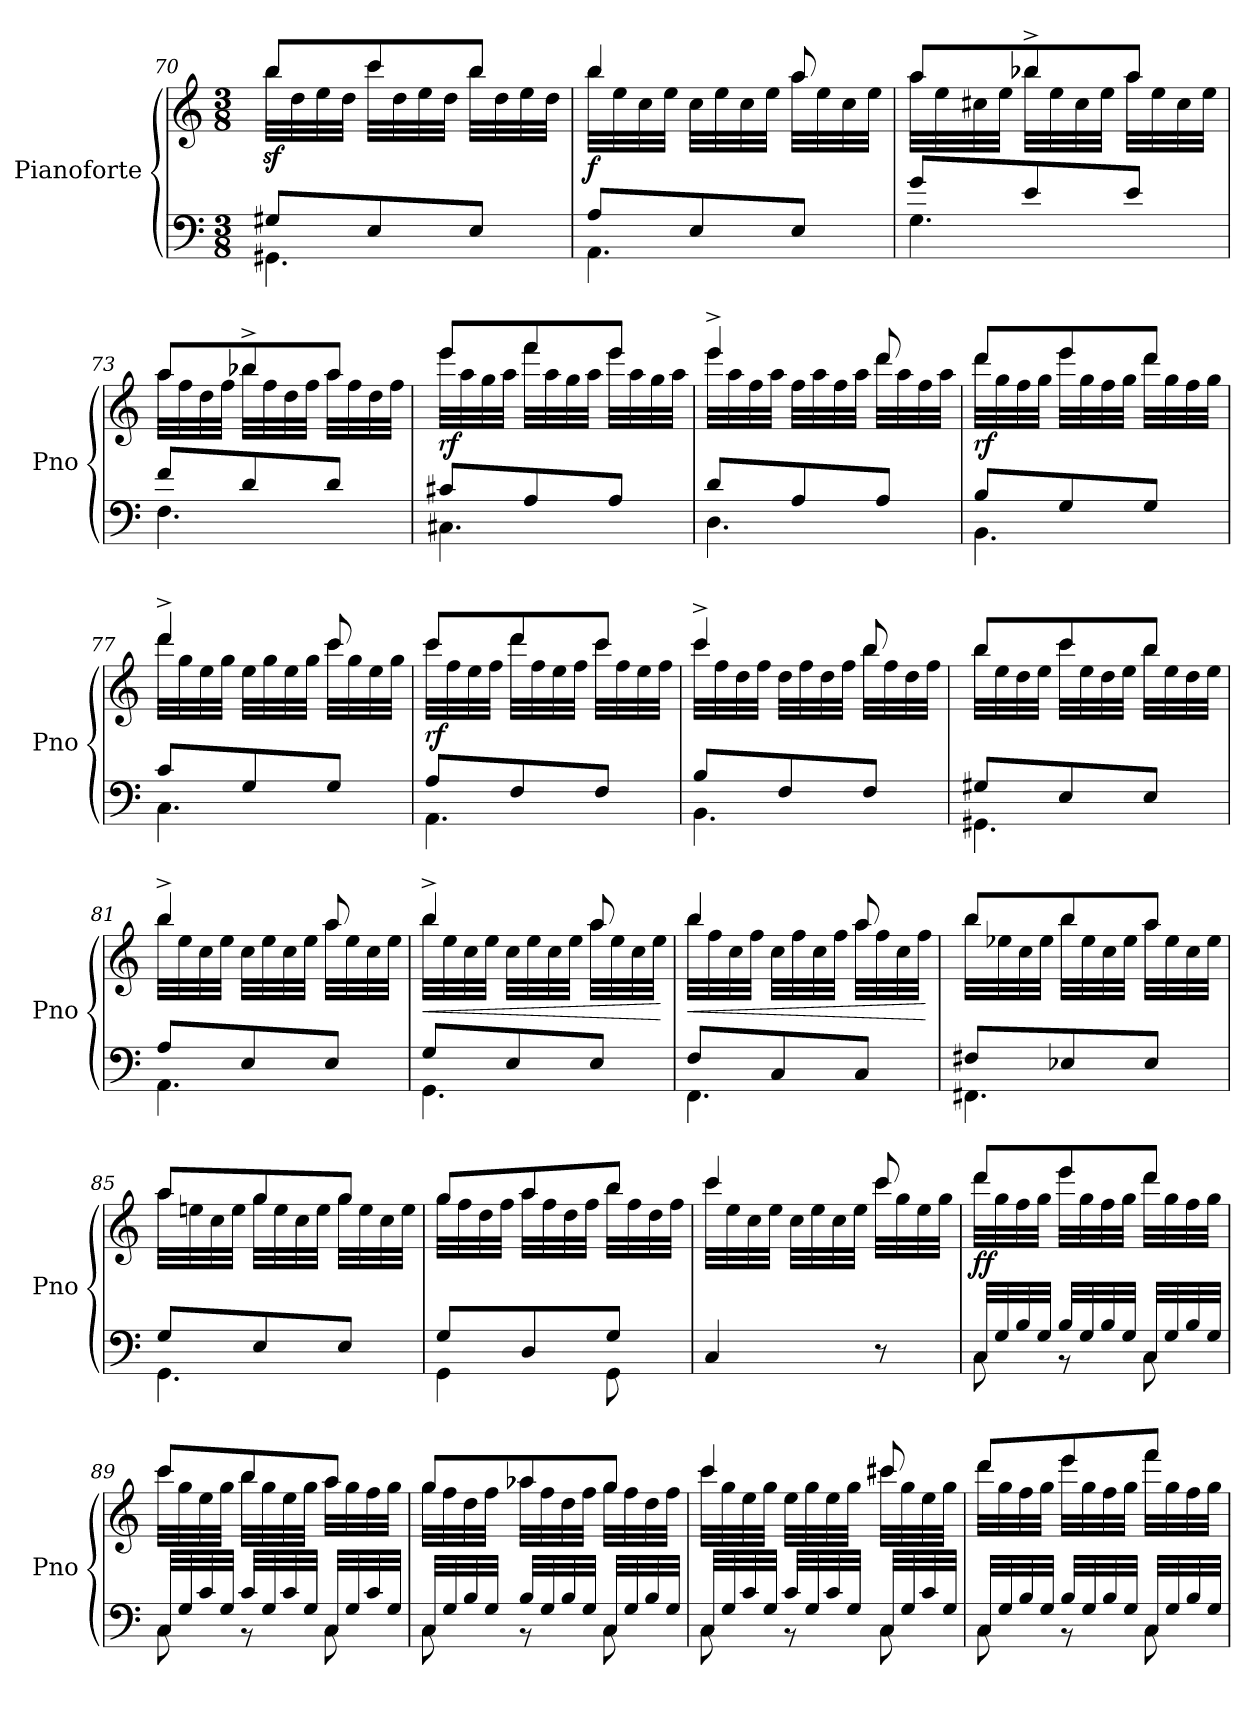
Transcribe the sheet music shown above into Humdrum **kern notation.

**kern	**kern	**dynam
*part2	*part1	*part1
*staff2	*staff1	*staff1
*I"Pianoforte	*I"Pianoforte	*
*I'Pno	*I'Pno	*
*clefF4	*clefG2	*
*k[]	*k[]	*
*C:	*C:	*
*M3/8	*M3/8	*
=70	=70	=70
*^	*^	*
8G#X/L	4.GG#X\	8bb/L	32bbz\LLL	.
.	.	.	32dd\	.
.	.	.	32ee\	.
.	.	.	32dd\JJJ	.
8E/	.	8ccc/	32ccc\LLL	.
.	.	.	32dd\	.
.	.	.	32ee\	.
.	.	.	32dd\JJJ	.
8E/J	.	8bb/J	32bb\LLL	.
.	.	.	32dd\	.
.	.	.	32ee\	.
.	.	.	32dd\JJJ	.
=71	=71	=71	=71	=71
8A/L	4.AA\	4bb/	32bb\LLL	f
.	.	.	32ee\	.
.	.	.	32cc\	.
.	.	.	32ee\JJJ	.
8E/	.	.	32cc\LLL	.
.	.	.	32ee\	.
.	.	.	32cc\	.
.	.	.	32ee\JJJ	.
8E/J	.	8aa/	32aa\LLL	.
.	.	.	32ee\	.
.	.	.	32cc\	.
.	.	.	32ee\JJJ	.
=72	=72	=72	=72	=72
8g/L	4.G\	8aa/L	32aa\LLL	.
.	.	.	32ee\	.
.	.	.	32cc#X\	.
.	.	.	32ee\JJJ	.
8e/	.	8bb-X^/	32bb-X\LLL	.
.	.	.	32ee\	.
.	.	.	32cc#\	.
.	.	.	32ee\JJJ	.
8e/J	.	8aa/J	32aa\LLL	.
.	.	.	32ee\	.
.	.	.	32cc#\	.
.	.	.	32ee\JJJ	.
=73	=73	=73	=73	=73
8f/L	4.F\	8aa/L	32aa\LLL	.
.	.	.	32ff\	.
.	.	.	32dd\	.
.	.	.	32ff\JJJ	.
8d/	.	8bb-X^/	32bb-X\LLL	.
.	.	.	32ff\	.
.	.	.	32dd\	.
.	.	.	32ff\JJJ	.
8d/J	.	8aa/J	32aa\LLL	.
.	.	.	32ff\	.
.	.	.	32dd\	.
.	.	.	32ff\JJJ	.
=74	=74	=74	=74	=74
8c#X/L	4.C#X\	8eee/L	32eee\LLL	rf
.	.	.	32aa\	.
.	.	.	32gg\	.
.	.	.	32aa\JJJ	.
8A/	.	8fff/	32fff\LLL	.
.	.	.	32aa\	.
.	.	.	32gg\	.
.	.	.	32aa\JJJ	.
8A/J	.	8eee/J	32eee\LLL	.
.	.	.	32aa\	.
.	.	.	32gg\	.
.	.	.	32aa\JJJ	.
=75	=75	=75	=75	=75
8d/L	4.D\	4eee^/	32eee\LLL	.
.	.	.	32aa\	.
.	.	.	32ff\	.
.	.	.	32aa\JJJ	.
8A/	.	.	32ff\LLL	.
.	.	.	32aa\	.
.	.	.	32ff\	.
.	.	.	32aa\JJJ	.
8A/J	.	8ddd/	32ddd\LLL	.
.	.	.	32aa\	.
.	.	.	32ff\	.
.	.	.	32aa\JJJ	.
=76	=76	=76	=76	=76
8B/L	4.BB\	8ddd/L	32ddd\LLL	rf
.	.	.	32gg\	.
.	.	.	32ff\	.
.	.	.	32gg\JJJ	.
8G/	.	8eee/	32eee\LLL	.
.	.	.	32gg\	.
.	.	.	32ff\	.
.	.	.	32gg\JJJ	.
8G/J	.	8ddd/J	32ddd\LLL	.
.	.	.	32gg\	.
.	.	.	32ff\	.
.	.	.	32gg\JJJ	.
=77	=77	=77	=77	=77
8c/L	4.C\	4ddd^/	32ddd\LLL	.
.	.	.	32gg\	.
.	.	.	32ee\	.
.	.	.	32gg\JJJ	.
8G/	.	.	32ee\LLL	.
.	.	.	32gg\	.
.	.	.	32ee\	.
.	.	.	32gg\JJJ	.
8G/J	.	8ccc/	32ccc\LLL	.
.	.	.	32gg\	.
.	.	.	32ee\	.
.	.	.	32gg\JJJ	.
=78	=78	=78	=78	=78
8A/L	4.AA\	8ccc/L	32ccc\LLL	rf
.	.	.	32ff\	.
.	.	.	32ee\	.
.	.	.	32ff\JJJ	.
8F/	.	8ddd/	32ddd\LLL	.
.	.	.	32ff\	.
.	.	.	32ee\	.
.	.	.	32ff\JJJ	.
8F/J	.	8ccc/J	32ccc\LLL	.
.	.	.	32ff\	.
.	.	.	32ee\	.
.	.	.	32ff\JJJ	.
=79	=79	=79	=79	=79
8B/L	4.BB\	4ccc^/	32ccc\LLL	.
.	.	.	32ff\	.
.	.	.	32dd\	.
.	.	.	32ff\JJJ	.
8F/	.	.	32dd\LLL	.
.	.	.	32ff\	.
.	.	.	32dd\	.
.	.	.	32ff\JJJ	.
8F/J	.	8bb/	32bb\LLL	.
.	.	.	32ff\	.
.	.	.	32dd\	.
.	.	.	32ff\JJJ	.
=80	=80	=80	=80	=80
8G#X/L	4.GG#X\	8bb/L	32bb\LLL	.
.	.	.	32ee\	.
.	.	.	32dd\	.
.	.	.	32ee\JJJ	.
8E/	.	8ccc/	32ccc\LLL	.
.	.	.	32ee\	.
.	.	.	32dd\	.
.	.	.	32ee\JJJ	.
8E/J	.	8bb/J	32bb\LLL	.
.	.	.	32ee\	.
.	.	.	32dd\	.
.	.	.	32ee\JJJ	.
=81	=81	=81	=81	=81
8A/L	4.AA\	4bb^/	32bb\LLL	.
.	.	.	32ee\	.
.	.	.	32cc\	.
.	.	.	32ee\JJJ	.
8E/	.	.	32cc\LLL	.
.	.	.	32ee\	.
.	.	.	32cc\	.
.	.	.	32ee\JJJ	.
8E/J	.	8aa/	32aa\LLL	.
.	.	.	32ee\	.
.	.	.	32cc\	.
.	.	.	32ee\JJJ	.
=82	=82	=82	=82	=82
!	!	!	!	!LO:HP:b
8G/L	4.GG\	4bb^/	32bb\LLL	<
.	.	.	32ee\	.
.	.	.	32cc\	.
.	.	.	32ee\JJJ	.
8E/	.	.	32cc\LLL	.
.	.	.	32ee\	.
.	.	.	32cc\	.
.	.	.	32ee\JJJ	.
8E/J	.	8aa/	32aa\LLL	.
.	.	.	32ee\	.
.	.	.	32cc\	.
.	.	.	32ee\JJJ	.
*v	*v	*	*	*
*	*v	*v	*
.	.	[
=83	=83	=83
*^	*^	*
!	!	!	!	!LO:HP:b
8F/L	4.FF\	4bb/	32bb\LLL	<
.	.	.	32ff\	.
.	.	.	32cc\	.
.	.	.	32ff\JJJ	.
8C/	.	.	32cc\LLL	.
.	.	.	32ff\	.
.	.	.	32cc\	.
.	.	.	32ff\JJJ	.
8C/J	.	8aa/	32aa\LLL	.
.	.	.	32ff\	.
.	.	.	32cc\	.
.	.	.	32ff\JJJ	.
*v	*v	*	*	*
*	*v	*v	*
.	.	[
=84	=84	=84
*^	*^	*
8F#X/L	4.FF#X\	8bb/L	32bb\LLL	.
.	.	.	32ee-X\	.
.	.	.	32cc\	.
.	.	.	32ee-\JJJ	.
8E-X/	.	8bb/	32bb\LLL	.
.	.	.	32ee-\	.
.	.	.	32cc\	.
.	.	.	32ee-\JJJ	.
8E-/J	.	8aa/J	32aa\LLL	.
.	.	.	32ee-\	.
.	.	.	32cc\	.
.	.	.	32ee-\JJJ	.
=85	=85	=85	=85	=85
8G/L	4.GG\	8aa/L	32aa\LLL	.
.	.	.	32een\	.
.	.	.	32cc\	.
.	.	.	32ee\JJJ	.
8E/	.	8gg/	32gg\LLL	.
.	.	.	32ee\	.
.	.	.	32cc\	.
.	.	.	32ee\JJJ	.
8E/J	.	8gg/J	32gg\LLL	.
.	.	.	32ee\	.
.	.	.	32cc\	.
.	.	.	32ee\JJJ	.
=86	=86	=86	=86	=86
8G/L	4GG\	8gg/L	32gg\LLL	.
.	.	.	32ff\	.
.	.	.	32dd\	.
.	.	.	32ff\JJJ	.
8D/	.	8aa/	32aa\LLL	.
.	.	.	32ff\	.
.	.	.	32dd\	.
.	.	.	32ff\JJJ	.
8G/J	8GG\	8bb/J	32bb\LLL	.
.	.	.	32ff\	.
.	.	.	32dd\	.
.	.	.	32ff\JJJ	.
*v	*v	*	*	*
=87	=87	=87	=87
4C/	4ccc/	32ccc\LLL	.
.	.	32ee\	.
.	.	32cc\	.
.	.	32ee\JJJ	.
.	.	32cc\LLL	.
.	.	32ee\	.
.	.	32cc\	.
.	.	32ee\JJJ	.
8r	8ccc/	32ccc\LLL	.
.	.	32gg\	.
.	.	32ee\	.
.	.	32gg\JJJ	.
=88	=88	=88	=88
*^	*	*	*
32C/LLL	8C\	8ddd/L	32ddd\LLL	ff
32G/	.	.	32gg\	.
32B/	.	.	32ff\	.
32G/JJJ	.	.	32gg\JJJ	.
32B/LLL	8r	8eee/	32eee\LLL	.
32G/	.	.	32gg\	.
32B/	.	.	32ff\	.
32G/JJJ	.	.	32gg\JJJ	.
32C/LLL	8C\	8ddd/J	32ddd\LLL	.
32G/	.	.	32gg\	.
32B/	.	.	32ff\	.
32G/JJJ	.	.	32gg\JJJ	.
=89	=89	=89	=89	=89
32C/LLL	8C\	8ccc/L	32ccc\LLL	.
32G/	.	.	32gg\	.
32c/	.	.	32ee\	.
32G/JJJ	.	.	32gg\JJJ	.
32c/LLL	8r	8bb/	32bb\LLL	.
32G/	.	.	32gg\	.
32c/	.	.	32ee\	.
32G/JJJ	.	.	32gg\JJJ	.
32C/LLL	8C\	8aa/J	32aa\LLL	.
32G/	.	.	32gg\	.
32c/	.	.	32ff\	.
32G/JJJ	.	.	32gg\JJJ	.
=90	=90	=90	=90	=90
32C/LLL	8C\	8gg/L	32gg\LLL	.
32G/	.	.	32ff\	.
32B/	.	.	32dd\	.
32G/JJJ	.	.	32ff\JJJ	.
32B/LLL	8r	8aa-X/	32aa-X\LLL	.
32G/	.	.	32ff\	.
32B/	.	.	32dd\	.
32G/JJJ	.	.	32ff\JJJ	.
32C/LLL	8C\	8gg/J	32gg\LLL	.
32G/	.	.	32ff\	.
32B/	.	.	32dd\	.
32G/JJJ	.	.	32ff\JJJ	.
=91	=91	=91	=91	=91
32C/LLL	8C\	4ccc/	32ccc\LLL	.
32G/	.	.	32gg\	.
32c/	.	.	32ee\	.
32G/JJJ	.	.	32gg\JJJ	.
32c/LLL	8r	.	32ee\LLL	.
32G/	.	.	32gg\	.
32c/	.	.	32ee\	.
32G/JJJ	.	.	32gg\JJJ	.
32C/LLL	8C\	8ccc#X/	32ccc#X\LLL	.
32G/	.	.	32gg\	.
32c/	.	.	32ee\	.
32G/JJJ	.	.	32gg\JJJ	.
=92	=92	=92	=92	=92
32C/LLL	8C\	8ddd/L	32ddd\LLL	.
32G/	.	.	32gg\	.
32B/	.	.	32ff\	.
32G/JJJ	.	.	32gg\JJJ	.
32B/LLL	8r	8eee/	32eee\LLL	.
32G/	.	.	32gg\	.
32B/	.	.	32ff\	.
32G/JJJ	.	.	32gg\JJJ	.
32C/LLL	8C\	8fff/J	32fff\LLL	.
32G/	.	.	32gg\	.
32B/	.	.	32ff\	.
32G/JJJ	.	.	32gg\JJJ	.
*v	*v	*	*	*
*	*v	*v	*
=	=	=
*-	*-	*-
